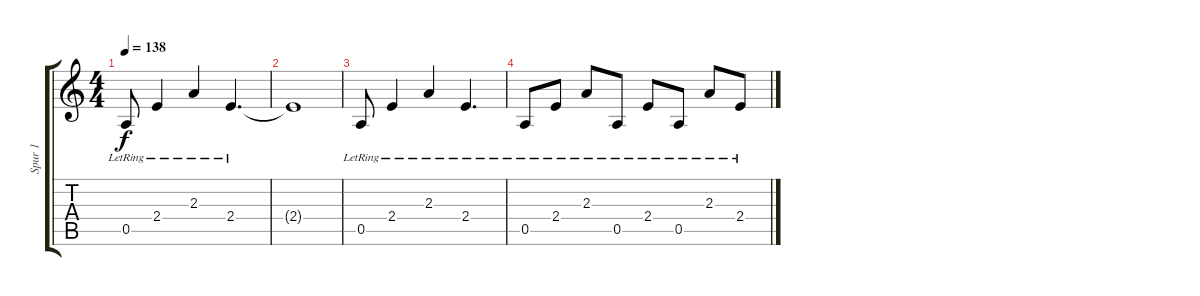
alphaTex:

\track ("Spur 1" "Spur 1") {instrument acousticguitarsteel}
\staff {score tabs}
\tuning (E4 B3 G3 D3 A2 E2) {hide}
\ts (4 4)
\tempo 138
\clef g2
\ks c
0.5{lr}.8{dy f} 2.4{lr}.4 2.3{lr}.4 2.4{lr}.4{d} |
2.4{t}.1 |
0.5{lr}.8 2.4{lr}.4 2.3{lr}.4 2.4{lr}.4{d} |
0.5{lr}.8 2.4{lr}.8 2.3{lr}.8 0.5{lr}.8 2.4{lr}.8 0.5{lr}.8 2.3{lr}.8 2.4{lr}.8
